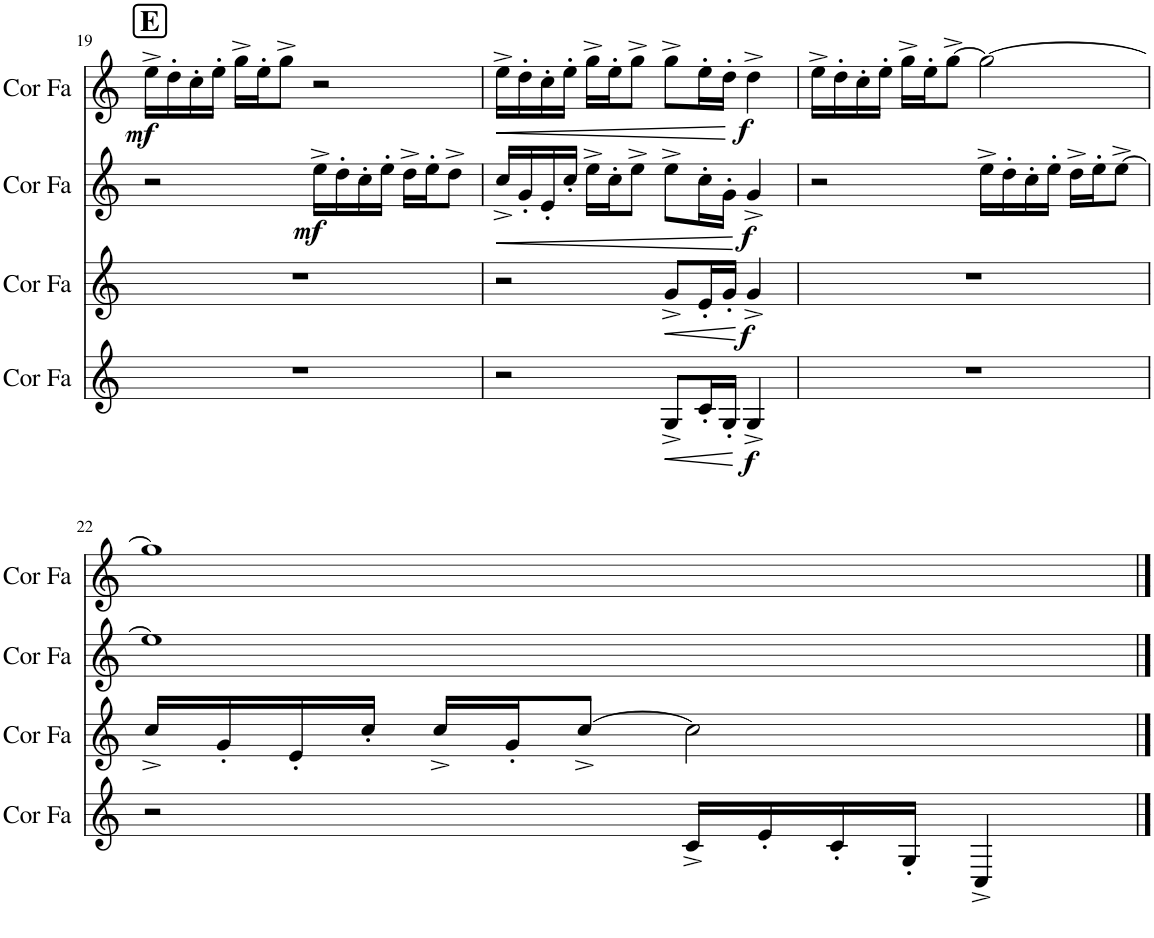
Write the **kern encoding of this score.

**kern	**dynam	**kern	**dynam	**kern	**dynam	**kern	**dynam
*part4	*part4	*part3	*part3	*part2	*part2	*part1	*part1
*staff4	*staff4	*staff3	*staff3	*staff2	*staff2	*staff1	*staff1
*I"Cor en Fa	*	*I"Cor en Fa	*	*I"Cor en Fa	*	*I"Cor en Fa	*
*I'Cor Fa	*	*I'Cor Fa	*	*I'Cor Fa	*	*I'Cor Fa	*
!!LO:PB:g=z
*clefG2	*	*clefG2	*	*clefG2	*	*clefG2	*
*Trd4c7	*	*Trd4c7	*	*Trd4c7	*	*Trd4c7	*
*k[]	*	*k[]	*	*k[]	*	*k[]	*
*M4/4	*	*M4/4	*	*M4/4	*	*M4/4	*
!!LO:REH:place=s1:a:B:cj:fs=14:t=E
=19	=19	=19	=19	=19	=19	=19	=19
!	!	!	!	!	!	!	!LO:DY:b
1r	.	1r	.	2r	.	16ee^\LL	mf
.	.	.	.	.	.	16dd'\	.
.	.	.	.	.	.	16cc'\	.
.	.	.	.	.	.	16ee'\JJ	.
.	.	.	.	.	.	16gg^\LL	.
.	.	.	.	.	.	16ee'\J	.
.	.	.	.	.	.	8gg^\J	.
!	!	!	!	!	!LO:DY:b	!	!
.	.	.	.	16ee^\LL	mf	2r	.
.	.	.	.	16dd'\	.	.	.
.	.	.	.	16cc'\	.	.	.
.	.	.	.	16ee'\JJ	.	.	.
.	.	.	.	16dd^\LL	.	.	.
.	.	.	.	16ee'\J	.	.	.
.	.	.	.	8dd^\J	.	.	.
=20	=20	=20	=20	=20	=20	=20	=20
!	!	!	!	!	!LO:HP:b	!	!LO:HP:b
2r	.	2r	.	16cc^/LL	<	16ee^\LL	<
.	.	.	.	16g'/	.	16dd'\	.
.	.	.	.	16e'/	.	16cc'\	.
.	.	.	.	16cc'/JJ	.	16ee'\JJ	.
.	.	.	.	16ee^\LL	.	16gg^\LL	.
.	.	.	.	16cc'\J	.	16ee'\J	.
.	.	.	.	8ee^\J	.	8gg^\J	.
!	!LO:HP:b	!	!LO:HP:b	!	!	!	!
8G^/L	<	8g^/L	<	8ee^\L	.	8gg^\L	.
16c'/L	.	16e'/L	.	16cc'\L	.	16ee'\L	.
16G'/JJ	.	16g'/JJ	.	16g'\JJ	.	16dd'\JJ	.
!	!LO:DY:b	!	!LO:DY:b	!	!LO:DY:b	!	!LO:DY:b
4G^/	f	4g^/	f	4g^/	f	4dd^\	f
.	[	.	[	.	[	.	[
=21	=21	=21	=21	=21	=21	=21	=21
1r	.	1r	.	2r	.	16ee^\LL	.
.	.	.	.	.	.	16dd'\	.
.	.	.	.	.	.	16cc'\	.
.	.	.	.	.	.	16ee'\JJ	.
.	.	.	.	.	.	16gg^\LL	.
.	.	.	.	.	.	16ee'\J	.
.	.	.	.	.	.	[8gg^\J	.
.	.	.	.	16ee^\LL	.	2gg\_	.
.	.	.	.	16dd'\	.	.	.
.	.	.	.	16cc'\	.	.	.
.	.	.	.	16ee'\JJ	.	.	.
.	.	.	.	16dd^\LL	.	.	.
.	.	.	.	16ee'\J	.	.	.
.	.	.	.	[8ee^\J	.	.	.
!!LO:LB:g=z
=22	=22	=22	=22	=22	=22	=22	=22
2r	.	16cc^/LL	.	1ee]	.	1gg]	.
.	.	16g'/	.	.	.	.	.
.	.	16e'/	.	.	.	.	.
.	.	16cc'/JJ	.	.	.	.	.
.	.	16cc^/LL	.	.	.	.	.
.	.	16g'/J	.	.	.	.	.
.	.	[8cc^/J	.	.	.	.	.
16c^/LL	.	2cc\]	.	.	.	.	.
16e'/	.	.	.	.	.	.	.
16c'/	.	.	.	.	.	.	.
16G'/JJ	.	.	.	.	.	.	.
4C^/	.	.	.	.	.	.	.
==	==	==	==	==	==	==	==
*-	*-	*-	*-	*-	*-	*-	*-
